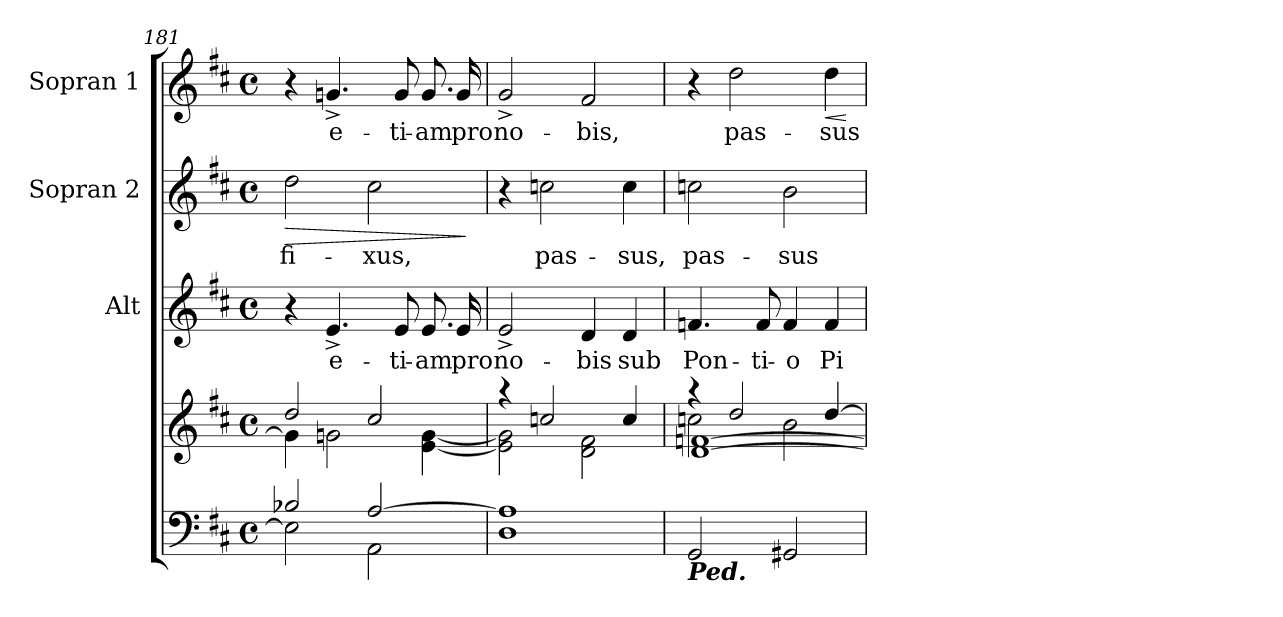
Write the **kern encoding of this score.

**kern	**kern	**kern	**text	**kern	**text	**dynam	**kern	**text	**dynam
*part4	*part4	*part3	*part3	*part2	*part2	*part2	*part1	*part1	*part1
*staff5	*staff4	*staff3	*staff3	*staff2	*staff2	*staff2	*staff1	*staff1	*staff1
*	*	*I"Alt	*	*I"Sopran 2	*	*	*I"Sopran 1	*	*
*	*	*I'A.	*	*I'S. 2	*	*	*I'S. 1	*	*
*clefF4	*clefG2	*clefG2	*	*clefG2	*	*	*clefG2	*	*
*k[f#c#]	*k[f#c#]	*k[f#c#]	*	*k[f#c#]	*	*	*k[f#c#]	*	*
*D:	*D:	*D:	*	*D:	*	*	*D:	*	*
*M4/4	*M4/4	*M4/4	*	*M4/4	*	*	*M4/4	*	*
*met(c)	*met(c)	*met(c)	*	*met(c)	*	*	*met(c)	*	*
=181	=181	=181	=181	=181	=181	=181	=181	=181	=181
*^	*^	*	*	*	*	*	*	*	*
!	!	!	!	!	!	!	!LO:LY:b	!LO:HP:b	!	!	!
2B-X/	2E\]	2dd/	4g#\]	4r	.	2dd\	-fi-	>	4r	.	.
!	!	!	!	!	!LO:LY:b	!	!	!	!	!LO:LY:b	!
.	.	.	2gn\	4.e^>/	e-	.	.	.	4.gn^>/	e-	.
!	!	!	!	!	!	!	!LO:LY:b	!	!	!	!
[>2A/	2AA\	2cc#/	.	.	.	2cc#\	-xus,	.	.	.	.
!	!	!	!	!	!LO:LY:b	!	!	!	!	!LO:LY:b	!
.	.	.	.	8e/	-ti-	.	.	.	8g/	-ti-	.
!	!	!	!	!	!LO:LY:b	!	!	!	!	!LO:LY:b	!
.	.	.	[<4e\ [<4g\	8.e/	-am	.	.	.	8.g/	-am	.
!	!	!	!	!	!LO:LY:b	!	!	!	!	!LO:LY:b	!
.	.	.	.	16e/	pro	.	.	.	16g/	pro	.
*v	*v	*	*	*	*	*	*	*	*	*	*
*	*v	*v	*	*	*	*	*	*	*	*
.	.	.	.	.	.	]	.	.	.
=182	=182	=182	=182	=182	=182	=182	=182	=182	=182
*	*^	*	*	*	*	*	*	*	*
!	!	!	!	!LO:LY:b	!	!	!	!	!LO:LY:b	!
1D 1A]	4raa	2e\] 2g\]	2e^>/	no-	4r	.	.	2g^>/	no-	.
!	!	!	!	!	!	!LO:LY:b	!	!	!	!
.	2ccn/	.	.	.	2ccn\	pas-	.	.	.	.
!	!	!	!	!LO:LY:b	!	!	!	!	!LO:LY:b	!
.	.	2d\ 2f#\	4d/	-bis	.	.	.	2f#/	-bis,	.
!	!	!	!	!LO:LY:b	!	!LO:LY:b	!	!	!	!
.	4cc/	.	4d/	sub	4cc\	-sus,	.	.	.	.
=183	=183	=183	=183	=183	=183	=183	=183	=183	=183	=183
*	*	*^	*	*	*	*	*	*	*	*
!LO:TX:b:Bi:t=Ped.	!	!	!	!	!	!	!	!	!	!	!
!	!	!	!	!	!LO:LY:b	!	!LO:LY:b	!	!	!	!
2GG/	4raa	2ccn\	[<1d [<1fn	4.fn/	Pon-	2ccn\	pas-	.	4r	.	.
!	!	!	!	!	!	!	!	!	!	!LO:LY:b	!
.	2dd/	.	.	.	.	.	.	.	2dd\	pas-	.
!	!	!	!	!	!LO:LY:b	!	!	!	!	!	!
.	.	.	.	8f/	-ti-	.	.	.	.	.	.
!	!	!	!	!	!LO:LY:b	!	!LO:LY:b	!	!	!	!
2GG#X/	.	2b\	.	4f/	-o	2b\	-sus	.	.	.	.
!	!	!	!	!	!LO:LY:b	!	!	!	!	!LO:LY:b	!LO:HP:b
.	[>4dd/	.	.	4f/	Pi-	.	.	.	4dd\	-sus	<
*	*v	*v	*v	*	*	*	*	*	*	*	*
.	.	.	.	.	.	.	.	.	[
=	=	=	=	=	=	=	=	=	=
*-	*-	*-	*-	*-	*-	*-	*-	*-	*-
